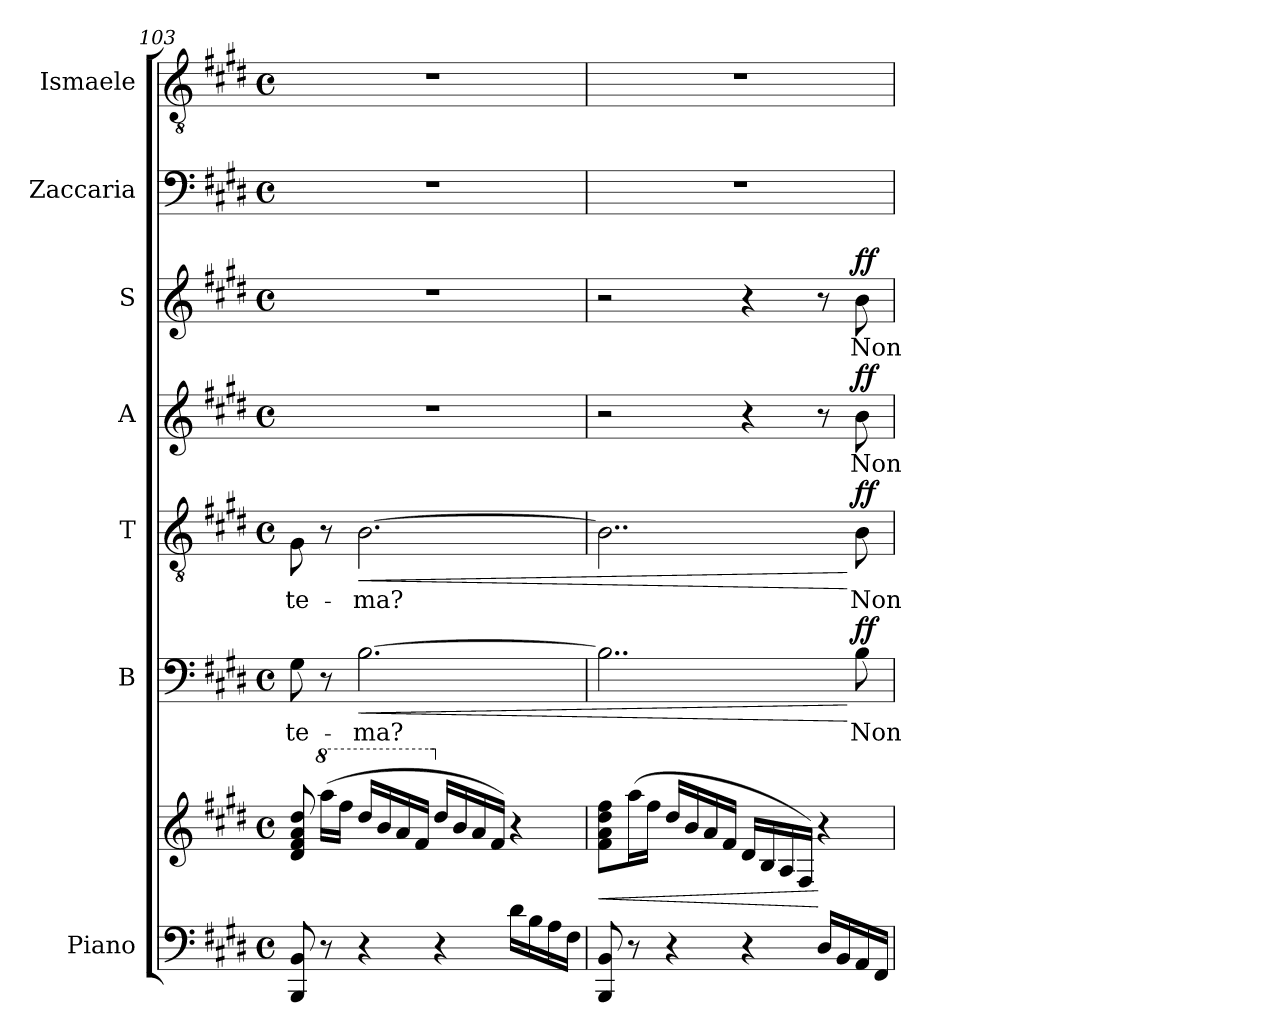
**kern	**kern	**dynam	**kern	**text	**dynam	**kern	**text	**dynam	**kern	**text	**dynam	**kern	**text	**dynam	**kern	**kern
*part7	*part7	*part7	*part6	*part6	*part6	*part5	*part5	*part5	*part4	*part4	*part4	*part3	*part3	*part3	*part2	*part1
*staff8	*staff7	*staff7/8	*staff6	*staff6	*staff6	*staff5	*staff5	*staff5	*staff4	*staff4	*staff4	*staff3	*staff3	*staff3	*staff2	*staff1
*I"Piano	*	*	*I"B	*	*	*I"T	*	*	*I"A	*	*	*I"S	*	*	*I"Zaccaria	*I"Ismaele
*I'Pno	*	*	*I'B	*	*	*I'T	*	*	*I'A	*	*	*I'S	*	*	*	*
*clefF4	*clefG2	*	*clefF4	*	*	*clefGv2	*	*	*clefG2	*	*	*clefG2	*	*	*clefF4	*clefGv2
*k[f#c#g#d#]	*k[f#c#g#d#]	*	*k[f#c#g#d#]	*	*	*k[f#c#g#d#]	*	*	*k[f#c#g#d#]	*	*	*k[f#c#g#d#]	*	*	*k[f#c#g#d#]	*k[f#c#g#d#]
*M4/4	*M4/4	*	*M4/4	*	*	*M4/4	*	*	*M4/4	*	*	*M4/4	*	*	*M4/4	*M4/4
*met(c)	*met(c)	*	*met(c)	*	*	*met(c)	*	*	*met(c)	*	*	*met(c)	*	*	*met(c)	*met(c)
=103	=103	=103	=103	=103	=103	=103	=103	=103	=103	=103	=103	=103	=103	=103	=103	=103
!	!	!	!	!LO:LY:b	!	!	!LO:LY:b	!	!	!	!	!	!	!	!	!
8BBB/ 8BB/	8d#/ 8f#/ 8a/ 8dd#/	.	8G#\	te-	.	8G#\	te-	.	1r	.	.	1r	.	.	1r	1r
*	*8va	*	*	*	*	*	*	*	*	*	*	*	*	*	*	*
8r	(16aaa\LL	.	8r	.	.	8r	.	.	.	.	.	.	.	.	.	.
.	16fff#\JJ	.	.	.	.	.	.	.	.	.	.	.	.	.	.	.
!	!	!	!	!LO:LY:b	!LO:HP:b	!	!LO:LY:b	!LO:HP:b	!	!	!	!	!	!	!	!
4r	16ddd#/LL	.	[2.B\	-ma?	<	[2.B\	-ma?	<	.	.	.	.	.	.	.	.
.	16bb/	.	.	.	.	.	.	.	.	.	.	.	.	.	.	.
.	16aa/	.	.	.	.	.	.	.	.	.	.	.	.	.	.	.
.	16ff#/JJ	.	.	.	.	.	.	.	.	.	.	.	.	.	.	.
*	*X8va	*	*	*	*	*	*	*	*	*	*	*	*	*	*	*
4r	16dd#/LL	.	.	.	.	.	.	.	.	.	.	.	.	.	.	.
.	16b/	.	.	.	.	.	.	.	.	.	.	.	.	.	.	.
.	16a/	.	.	.	.	.	.	.	.	.	.	.	.	.	.	.
.	16f#/JJ)	.	.	.	.	.	.	.	.	.	.	.	.	.	.	.
16d#\LL	4r	.	.	.	.	.	.	.	.	.	.	.	.	.	.	.
16B\	.	.	.	.	.	.	.	.	.	.	.	.	.	.	.	.
16A\	.	.	.	.	.	.	.	.	.	.	.	.	.	.	.	.
16F#\JJ	.	.	.	.	.	.	.	.	.	.	.	.	.	.	.	.
=104	=104	=104	=104	=104	=104	=104	=104	=104	=104	=104	=104	=104	=104	=104	=104	=104
!	!	!LO:HP:b	!	!	!	!	!	!	!	!	!	!	!	!	!	!
8BBB/ 8BB/	8f#\ 8a\ 8dd#\ 8ff#\L	<	2..B\]	.	.	2..B\]	.	.	2r	.	.	2r	.	.	1r	1r
8r	(16aa\L	.	.	.	.	.	.	.	.	.	.	.	.	.	.	.
.	16ff#\JJ	.	.	.	.	.	.	.	.	.	.	.	.	.	.	.
4r	16dd#/LL	.	.	.	.	.	.	.	.	.	.	.	.	.	.	.
.	16b/	.	.	.	.	.	.	.	.	.	.	.	.	.	.	.
.	16a/	.	.	.	.	.	.	.	.	.	.	.	.	.	.	.
.	16f#/JJ	.	.	.	.	.	.	.	.	.	.	.	.	.	.	.
4r	16d#/LL	.	.	.	.	.	.	.	4r	.	.	4r	.	.	.	.
.	16B/	.	.	.	.	.	.	.	.	.	.	.	.	.	.	.
.	16A/	.	.	.	.	.	.	.	.	.	.	.	.	.	.	.
.	16F#/JJ)	.	.	.	.	.	.	.	.	.	.	.	.	.	.	.
16D#/LL	4r	[	.	.	.	.	.	.	8r	.	.	8r	.	.	.	.
16BB/	.	.	.	.	.	.	.	.	.	.	.	.	.	.	.	.
!	!	!	!	!LO:LY:b	!LO:DY:n=1:a	!	!LO:LY:b	!LO:DY:n=1:a	!	!LO:LY:b	!LO:DY:a	!	!LO:LY:b	!LO:DY:a	!	!
16AA/	.	.	8B\	Non	[ ff	8B\	Non	[ ff	8b\	Non	ff	8b\	Non	ff	.	.
16FF#/JJ	.	.	.	.	.	.	.	.	.	.	.	.	.	.	.	.
=	=	=	=	=	=	=	=	=	=	=	=	=	=	=	=	=
*-	*-	*-	*-	*-	*-	*-	*-	*-	*-	*-	*-	*-	*-	*-	*-	*-
